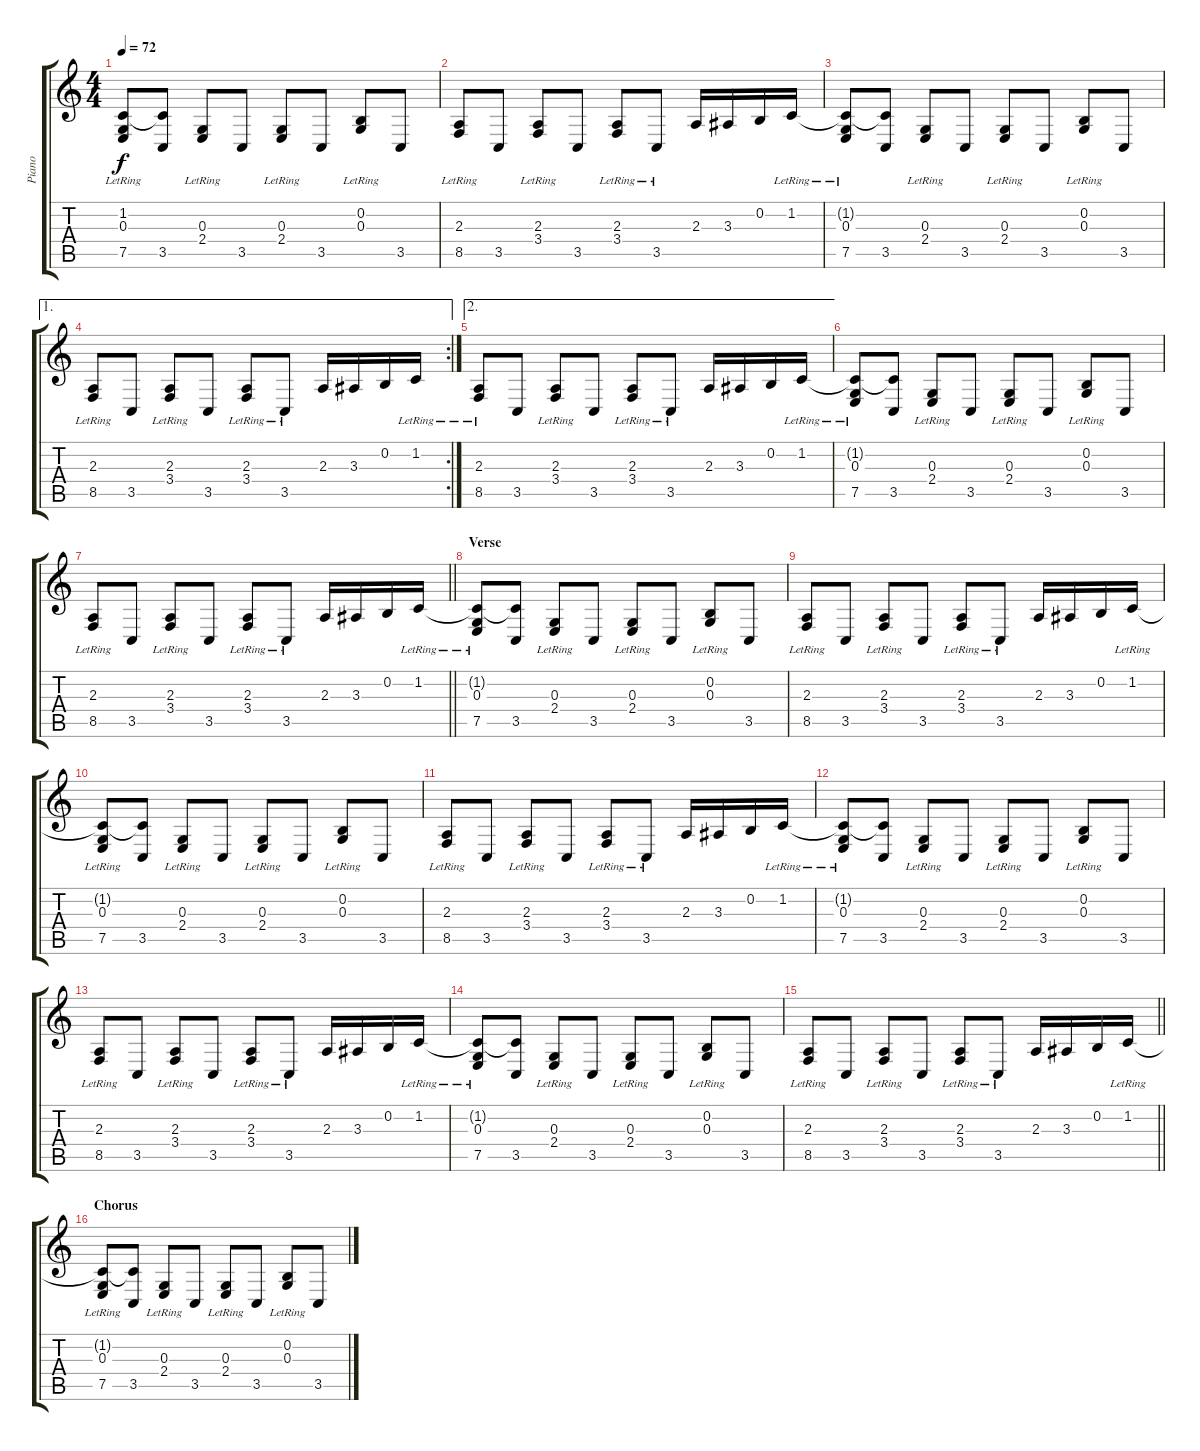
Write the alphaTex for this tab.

\track ("Piano" "Piano") {instrument acousticgrandpiano}
\staff {score tabs}
\tuning (E4 B3 G3 D3 A2 E2) {hide}
\ts (4 4)
\tempo 72
\clef g2
\ks c
(1.2{t} 0.3{lr} 7.5{lr}).8{dy f} (1.2{t} 3.5).8 (0.3{lr} 2.4{lr}).8 3.5.8 (0.3{lr} 2.4{lr}).8 3.5.8 (0.2{lr} 0.3{lr}).8 3.5.8 |
(2.3{lr} 8.5{lr}).8 3.5.8 (2.3{lr} 3.4{lr}).8 3.5.8 (2.3{lr} 3.4{lr}).8 3.5{lr}.8 2.3.16 3.3.16 0.2.16 1.2{lr}.16 |
(1.2{t} 0.3{lr} 7.5{lr}).8 (1.2{t} 3.5).8 (0.3{lr} 2.4{lr}).8 3.5.8 (0.3{lr} 2.4{lr}).8 3.5.8 (0.2{lr} 0.3{lr}).8 3.5.8 |
\ae 1
\rc 2
(2.3{lr} 8.5{lr}).8 3.5.8 (2.3{lr} 3.4{lr}).8 3.5.8 (2.3{lr} 3.4{lr}).8 3.5{lr}.8 2.3.16 3.3.16 0.2.16 1.2{lr}.16 |
\ae 2
(2.3{lr} 8.5{lr}).8 3.5.8 (2.3{lr} 3.4{lr}).8 3.5.8 (2.3{lr} 3.4{lr}).8 3.5{lr}.8 2.3.16 3.3.16 0.2.16 1.2{lr}.16 |
(1.2{t} 0.3{lr} 7.5{lr}).8 (1.2{t} 3.5).8 (0.3{lr} 2.4{lr}).8 3.5.8 (0.3{lr} 2.4{lr}).8 3.5.8 (0.2{lr} 0.3{lr}).8 3.5.8 |
\barLineRight lightlight
(2.3{lr} 8.5{lr}).8 3.5.8 (2.3{lr} 3.4{lr}).8 3.5.8 (2.3{lr} 3.4{lr}).8 3.5{lr}.8 2.3.16 3.3.16 0.2.16 1.2{lr}.16 |
\section ("" "Verse")
(1.2{t} 0.3{lr} 7.5{lr}).8 (1.2{t} 3.5).8 (0.3{lr} 2.4{lr}).8 3.5.8 (0.3{lr} 2.4{lr}).8 3.5.8 (0.2{lr} 0.3{lr}).8 3.5.8 |
(2.3{lr} 8.5{lr}).8 3.5.8 (2.3{lr} 3.4{lr}).8 3.5.8 (2.3{lr} 3.4{lr}).8 3.5{lr}.8 2.3.16 3.3.16 0.2.16 1.2{lr}.16 |
(1.2{t} 0.3{lr} 7.5{lr}).8 (1.2{t} 3.5).8 (0.3{lr} 2.4{lr}).8 3.5.8 (0.3{lr} 2.4{lr}).8 3.5.8 (0.2{lr} 0.3{lr}).8 3.5.8 |
(2.3{lr} 8.5{lr}).8 3.5.8 (2.3{lr} 3.4{lr}).8 3.5.8 (2.3{lr} 3.4{lr}).8 3.5{lr}.8 2.3.16 3.3.16 0.2.16 1.2{lr}.16 |
(1.2{t} 0.3{lr} 7.5{lr}).8 (1.2{t} 3.5).8 (0.3{lr} 2.4{lr}).8 3.5.8 (0.3{lr} 2.4{lr}).8 3.5.8 (0.2{lr} 0.3{lr}).8 3.5.8 |
(2.3{lr} 8.5{lr}).8 3.5.8 (2.3{lr} 3.4{lr}).8 3.5.8 (2.3{lr} 3.4{lr}).8 3.5{lr}.8 2.3.16 3.3.16 0.2.16 1.2{lr}.16 |
(1.2{t} 0.3{lr} 7.5{lr}).8 (1.2{t} 3.5).8 (0.3{lr} 2.4{lr}).8 3.5.8 (0.3{lr} 2.4{lr}).8 3.5.8 (0.2{lr} 0.3{lr}).8 3.5.8 |
\barLineRight lightlight
(2.3{lr} 8.5{lr}).8 3.5.8 (2.3{lr} 3.4{lr}).8 3.5.8 (2.3{lr} 3.4{lr}).8 3.5{lr}.8 2.3.16 3.3.16 0.2.16 1.2{lr}.16 |
\section ("" "Chorus")
(1.2{t} 0.3{lr} 7.5{lr}).8 (1.2{t} 3.5).8 (0.3{lr} 2.4{lr}).8 3.5.8 (0.3{lr} 2.4{lr}).8 3.5.8 (0.2{lr} 0.3{lr}).8 3.5.8
